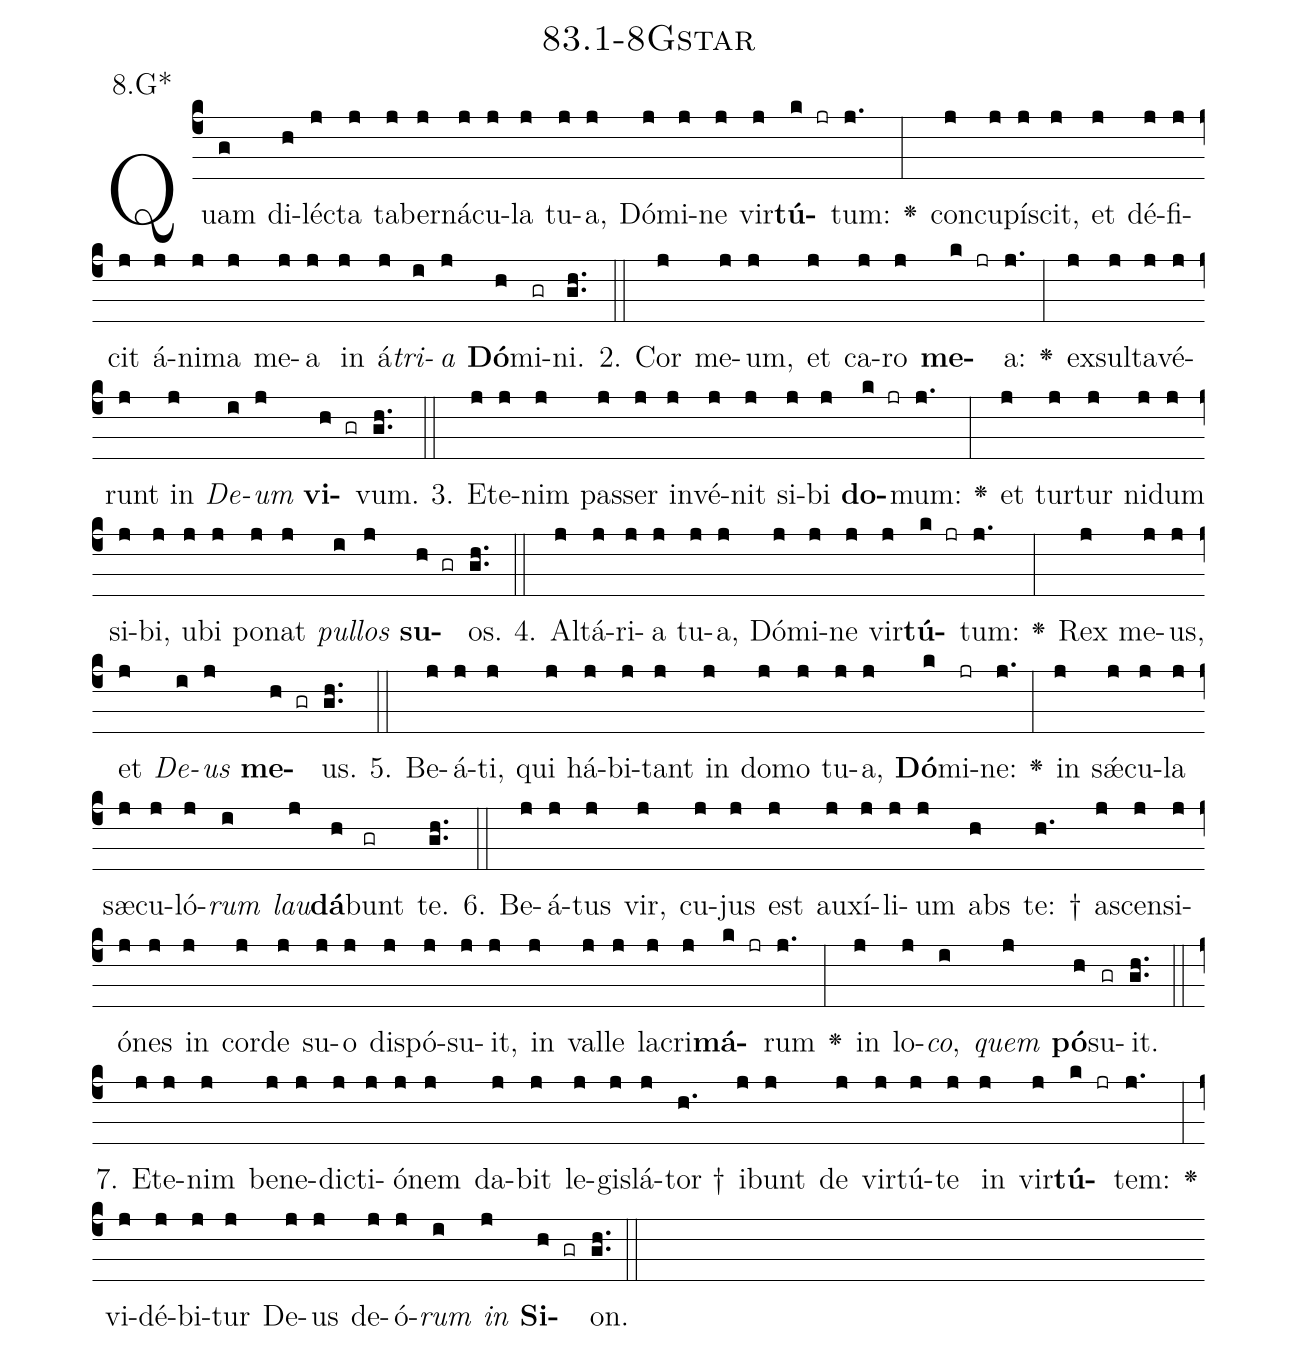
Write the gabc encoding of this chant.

name: 83.1-8Gstar;
annotation: 8.G*;
%%
(c4)Quam(g) di(h)léc(j)ta(j) ta(j)ber(j)ná(j)cu(j)la(j) tu(j)a,(j) Dó(j)mi(j)ne(j) vir(j)<b>tú</b>(k jr)tum:(j.) <v>\greheightstar</v>(:) con(j)cu(j)pí(j)scit,(j) et(j) dé(j)fi(j)cit(j) á(j)ni(j)ma(j) me(j)a(j) in(j) á(j)<i>tri</i>(i)<i>a</i>(j) <b>Dó</b>(h)mi(gr)ni.(gh..) (::)
2. Cor(j) me(j)um,(j) et(j) ca(j)ro(j) <b>me</b>(k jr)a:(j.) <v>\greheightstar</v>(:) ex(j)sul(j)ta(j)vé(j)runt(j) in(j) <i>De</i>(i)<i>um</i>(j) <b>vi</b>(h gr)vum.(gh..) (::)
3. Et(j)e(j)nim(j) pas(j)ser(j) in(j)vé(j)nit(j) si(j)bi(j) <b>do</b>(k jr)mum:(j.) <v>\greheightstar</v>(:) et(j) tur(j)tur(j) ni(j)dum(j) si(j)bi,(j) u(j)bi(j) po(j)nat(j) <i>pul</i>(i)<i>los</i>(j) <b>su</b>(h gr)os.(gh..) (::)
4. Al(j)tá(j)ri(j)a(j) tu(j)a,(j) Dó(j)mi(j)ne(j) vir(j)<b>tú</b>(k jr)tum:(j.) <v>\greheightstar</v>(:) Rex(j) me(j)us,(j) et(j) <i>De</i>(i)<i>us</i>(j) <b>me</b>(h gr)us.(gh..) (::)
5. Be(j)á(j)ti,(j) qui(j) há(j)bi(j)tant(j) in(j) do(j)mo(j) tu(j)a,(j) <b>Dó</b>(k)mi(jr)ne:(j.) <v>\greheightstar</v>(:) in(j) sǽ(j)cu(j)la(j) sæ(j)cu(j)ló(j)<i>rum</i>(i) <i>lau</i>(j)<b>dá</b>(h)bunt(gr) te.(gh..) (::)
6. Be(j)á(j)tus(j) vir,(j) cu(j)jus(j) est(j) au(j)xí(j)li(j)um(j) abs(h) te: †(h.) a(j)scen(j)si(j)ó(j)nes(j) in(j) cor(j)de(j) su(j)o(j) dis(j)pó(j)su(j)it,(j) in(j) val(j)le(j) la(j)cri(j)<b>má</b>(k jr)rum(j.) <v>\greheightstar</v>(:) in(j) lo(j)<i>co</i>,(i) <i>quem</i>(j) <b>pó</b>(h)su(gr)it.(gh..) (::)
7. Et(j)e(j)nim(j) be(j)ne(j)dic(j)ti(j)ó(j)nem(j) da(j)bit(j) le(j)gis(j)lá(j)tor †(h.) i(j)bunt(j) de(j) vir(j)tú(j)te(j) in(j) vir(j)<b>tú</b>(k jr)tem:(j.) <v>\greheightstar</v>(:) vi(j)dé(j)bi(j)tur(j) De(j)us(j) de(j)ó(j)<i>rum</i>(i) <i>in</i>(j) <b>Si</b>(h gr)on.(gh..) (::)
